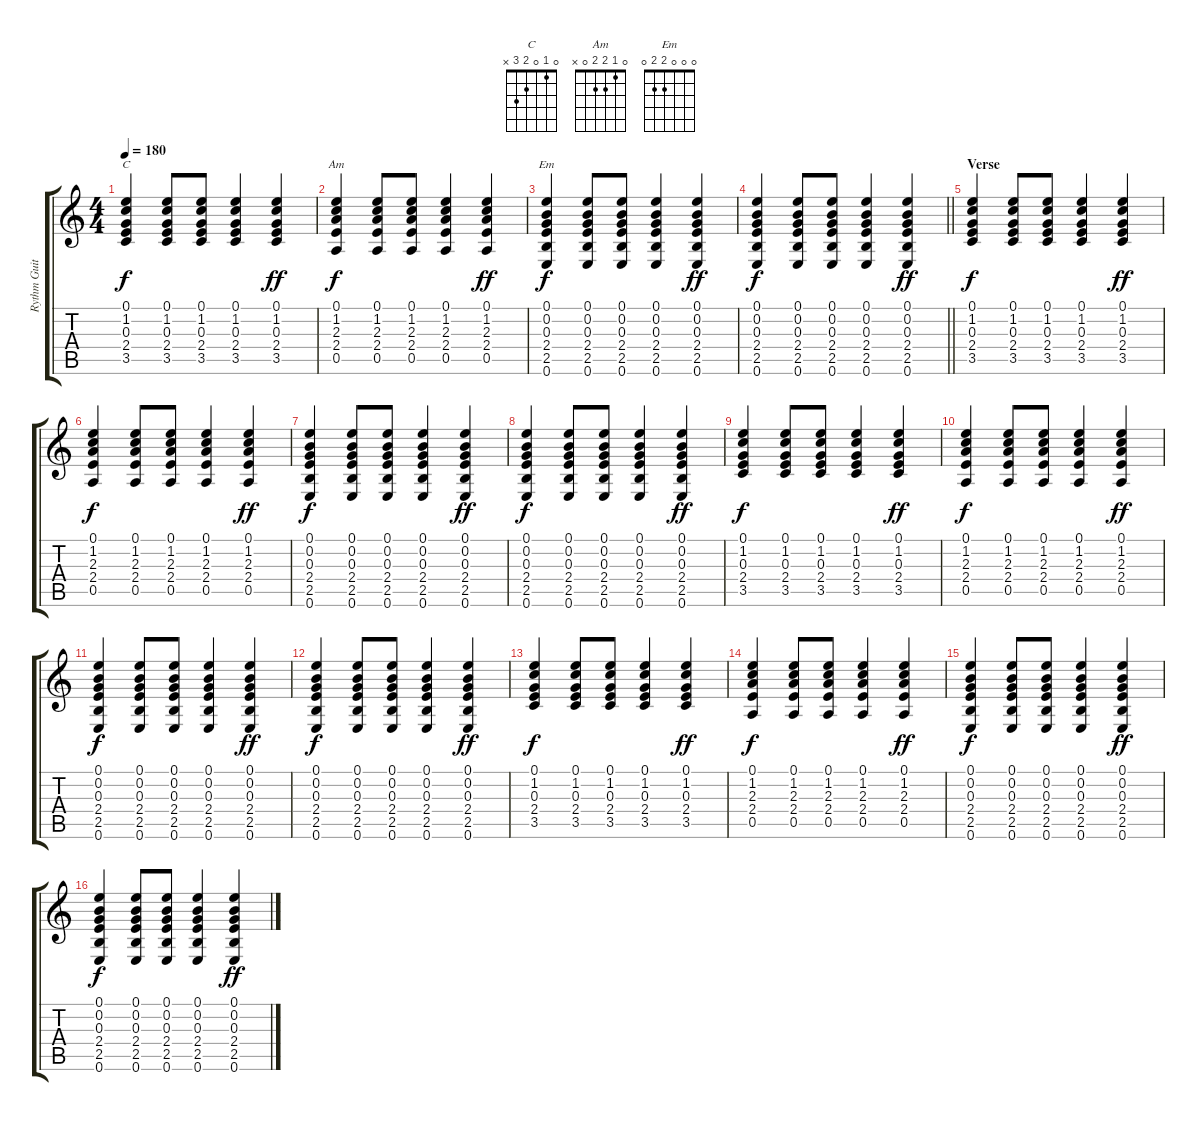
\track ("Rythm Guitar" "Rythm Guit") {instrument acousticguitarsteel}
\staff {score tabs}
\tuning (E4 B3 G3 D3 A2 E2) {hide}
\chord ("C" 0 1 0 2 3 x)
\chord ("Am" 0 1 2 2 0 x)
\chord ("Em" 0 0 0 2 2 0)
\ts (4 4)
\tempo 180
\clef g2
\ks c
(0.1 1.2 0.3 2.4 3.5).4{ch "C" dy f} (0.1 1.2 0.3 2.4 3.5).8 (0.1 1.2 0.3 2.4 3.5).8 (0.1 1.2 0.3 2.4 3.5).4 (0.1 1.2 0.3 2.4 3.5).4{dy ff} |
(0.1 1.2 2.3 2.4 0.5).4{ch "Am" dy f} (0.1 1.2 2.3 2.4 0.5).8 (0.1 1.2 2.3 2.4 0.5).8 (0.1 1.2 2.3 2.4 0.5).4 (0.1 1.2 2.3 2.4 0.5).4{dy ff} |
(0.1 0.2 0.3 2.4 2.5 0.6).4{ch "Em" dy f} (0.1 0.2 0.3 2.4 2.5 0.6).8 (0.1 0.2 0.3 2.4 2.5 0.6).8 (0.1 0.2 0.3 2.4 2.5 0.6).4 (0.1 0.2 0.3 2.4 2.5 0.6).4{dy ff} |
\barLineRight lightlight
(0.1 0.2 0.3 2.4 2.5 0.6).4{dy f} (0.1 0.2 0.3 2.4 2.5 0.6).8 (0.1 0.2 0.3 2.4 2.5 0.6).8 (0.1 0.2 0.3 2.4 2.5 0.6).4 (0.1 0.2 0.3 2.4 2.5 0.6).4{dy ff} |
\section ("" "Verse")
(0.1 1.2 0.3 2.4 3.5).4{dy f} (0.1 1.2 0.3 2.4 3.5).8 (0.1 1.2 0.3 2.4 3.5).8 (0.1 1.2 0.3 2.4 3.5).4 (0.1 1.2 0.3 2.4 3.5).4{dy ff} |
(0.1 1.2 2.3 2.4 0.5).4{dy f} (0.1 1.2 2.3 2.4 0.5).8 (0.1 1.2 2.3 2.4 0.5).8 (0.1 1.2 2.3 2.4 0.5).4 (0.1 1.2 2.3 2.4 0.5).4{dy ff} |
(0.1 0.2 0.3 2.4 2.5 0.6).4{dy f} (0.1 0.2 0.3 2.4 2.5 0.6).8 (0.1 0.2 0.3 2.4 2.5 0.6).8 (0.1 0.2 0.3 2.4 2.5 0.6).4 (0.1 0.2 0.3 2.4 2.5 0.6).4{dy ff} |
(0.1 0.2 0.3 2.4 2.5 0.6).4{dy f} (0.1 0.2 0.3 2.4 2.5 0.6).8 (0.1 0.2 0.3 2.4 2.5 0.6).8 (0.1 0.2 0.3 2.4 2.5 0.6).4 (0.1 0.2 0.3 2.4 2.5 0.6).4{dy ff} |
(0.1 1.2 0.3 2.4 3.5).4{dy f} (0.1 1.2 0.3 2.4 3.5).8 (0.1 1.2 0.3 2.4 3.5).8 (0.1 1.2 0.3 2.4 3.5).4 (0.1 1.2 0.3 2.4 3.5).4{dy ff} |
(0.1 1.2 2.3 2.4 0.5).4{dy f} (0.1 1.2 2.3 2.4 0.5).8 (0.1 1.2 2.3 2.4 0.5).8 (0.1 1.2 2.3 2.4 0.5).4 (0.1 1.2 2.3 2.4 0.5).4{dy ff} |
(0.1 0.2 0.3 2.4 2.5 0.6).4{dy f} (0.1 0.2 0.3 2.4 2.5 0.6).8 (0.1 0.2 0.3 2.4 2.5 0.6).8 (0.1 0.2 0.3 2.4 2.5 0.6).4 (0.1 0.2 0.3 2.4 2.5 0.6).4{dy ff} |
(0.1 0.2 0.3 2.4 2.5 0.6).4{dy f} (0.1 0.2 0.3 2.4 2.5 0.6).8 (0.1 0.2 0.3 2.4 2.5 0.6).8 (0.1 0.2 0.3 2.4 2.5 0.6).4 (0.1 0.2 0.3 2.4 2.5 0.6).4{dy ff} |
(0.1 1.2 0.3 2.4 3.5).4{dy f} (0.1 1.2 0.3 2.4 3.5).8 (0.1 1.2 0.3 2.4 3.5).8 (0.1 1.2 0.3 2.4 3.5).4 (0.1 1.2 0.3 2.4 3.5).4{dy ff} |
(0.1 1.2 2.3 2.4 0.5).4{dy f} (0.1 1.2 2.3 2.4 0.5).8 (0.1 1.2 2.3 2.4 0.5).8 (0.1 1.2 2.3 2.4 0.5).4 (0.1 1.2 2.3 2.4 0.5).4{dy ff} |
(0.1 0.2 0.3 2.4 2.5 0.6).4{dy f} (0.1 0.2 0.3 2.4 2.5 0.6).8 (0.1 0.2 0.3 2.4 2.5 0.6).8 (0.1 0.2 0.3 2.4 2.5 0.6).4 (0.1 0.2 0.3 2.4 2.5 0.6).4{dy ff} |
(0.1 0.2 0.3 2.4 2.5 0.6).4{dy f} (0.1 0.2 0.3 2.4 2.5 0.6).8 (0.1 0.2 0.3 2.4 2.5 0.6).8 (0.1 0.2 0.3 2.4 2.5 0.6).4 (0.1 0.2 0.3 2.4 2.5 0.6).4{dy ff}
